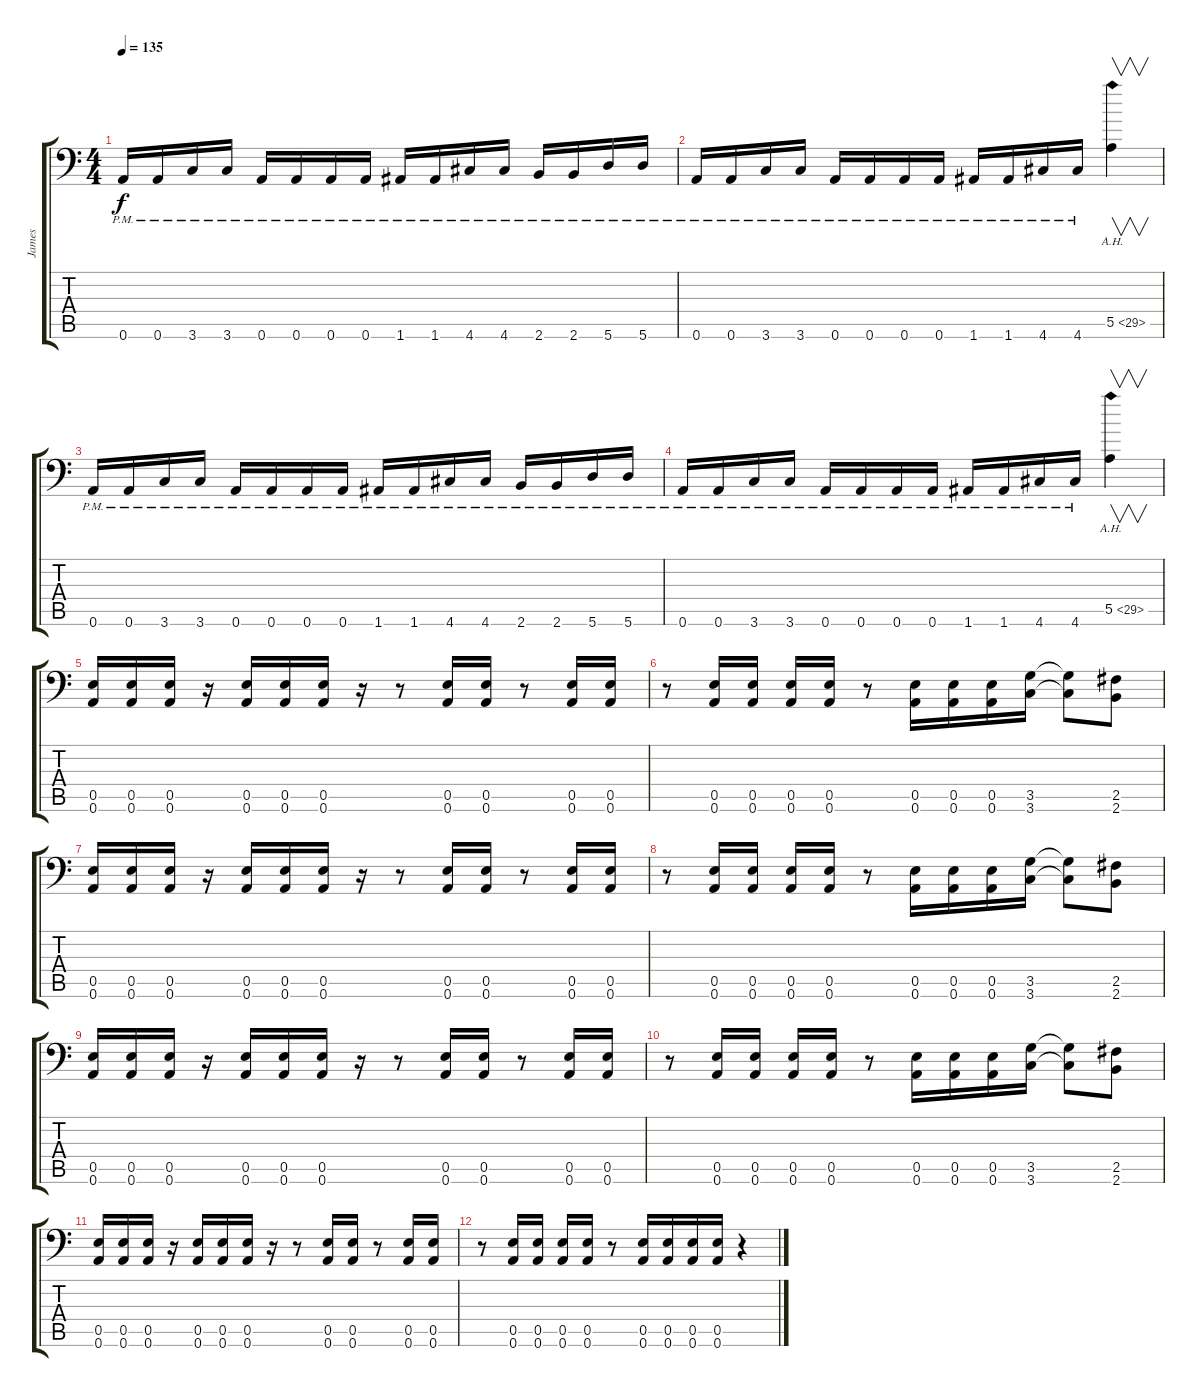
\track ("James" "James") {instrument overdrivenguitar}
\staff {score tabs}
\tuning (B3 Gb3 D3 A2 E2 A1) {hide}
\ts (4 4)
\tempo 135
\clef f4
\ks c
0.6{pm}.16{dy f} 0.6{pm}.16 3.6{pm}.16 3.6{pm}.16 0.6{pm}.16 0.6{pm}.16 0.6{pm}.16 0.6{pm}.16 1.6{pm}.16 1.6{pm}.16 4.6{pm}.16 4.6{pm}.16 2.6{pm}.16 2.6{pm}.16 5.6{pm}.16 5.6{pm}.16 |
0.6{pm}.16 0.6{pm}.16 3.6{pm}.16 3.6{pm}.16 0.6{pm}.16 0.6{pm}.16 0.6{pm}.16 0.6{pm}.16 1.6{pm}.16 1.6{pm}.16 4.6{pm}.16 4.6{pm}.16 5.5{ah 24}.4{v} |
0.6{pm}.16 0.6{pm}.16 3.6{pm}.16 3.6{pm}.16 0.6{pm}.16 0.6{pm}.16 0.6{pm}.16 0.6{pm}.16 1.6{pm}.16 1.6{pm}.16 4.6{pm}.16 4.6{pm}.16 2.6{pm}.16 2.6{pm}.16 5.6{pm}.16 5.6{pm}.16 |
0.6{pm}.16 0.6{pm}.16 3.6{pm}.16 3.6{pm}.16 0.6{pm}.16 0.6{pm}.16 0.6{pm}.16 0.6{pm}.16 1.6{pm}.16 1.6{pm}.16 4.6{pm}.16 4.6{pm}.16 5.5{ah 24}.4{v} |
(0.5 0.6).16 (0.5 0.6).16 (0.5 0.6).16 r.16 (0.5 0.6).16 (0.5 0.6).16 (0.5 0.6).16 r.16 r.8 (0.5 0.6).16 (0.5 0.6).16 r.8 (0.5 0.6).16 (0.5 0.6).16 |
r.8 (0.5 0.6).16 (0.5 0.6).16 (0.5 0.6).16 (0.5 0.6).16 r.8 (0.5 0.6).16 (0.5 0.6).16 (0.5 0.6).16 (3.5 3.6).16 (3.5{t} 3.6{t}).8 (2.5 2.6).8 |
(0.5 0.6).16 (0.5 0.6).16 (0.5 0.6).16 r.16 (0.5 0.6).16 (0.5 0.6).16 (0.5 0.6).16 r.16 r.8 (0.5 0.6).16 (0.5 0.6).16 r.8 (0.5 0.6).16 (0.5 0.6).16 |
r.8 (0.5 0.6).16 (0.5 0.6).16 (0.5 0.6).16 (0.5 0.6).16 r.8 (0.5 0.6).16 (0.5 0.6).16 (0.5 0.6).16 (3.5 3.6).16 (3.5{t} 3.6{t}).8 (2.5 2.6).8 |
(0.5 0.6).16 (0.5 0.6).16 (0.5 0.6).16 r.16 (0.5 0.6).16 (0.5 0.6).16 (0.5 0.6).16 r.16 r.8 (0.5 0.6).16 (0.5 0.6).16 r.8 (0.5 0.6).16 (0.5 0.6).16 |
r.8 (0.5 0.6).16 (0.5 0.6).16 (0.5 0.6).16 (0.5 0.6).16 r.8 (0.5 0.6).16 (0.5 0.6).16 (0.5 0.6).16 (3.5 3.6).16 (3.5{t} 3.6{t}).8 (2.5 2.6).8 |
(0.5 0.6).16 (0.5 0.6).16 (0.5 0.6).16 r.16 (0.5 0.6).16 (0.5 0.6).16 (0.5 0.6).16 r.16 r.8 (0.5 0.6).16 (0.5 0.6).16 r.8 (0.5 0.6).16 (0.5 0.6).16 |
r.8 (0.5 0.6).16 (0.5 0.6).16 (0.5 0.6).16 (0.5 0.6).16 r.8 (0.5 0.6).16 (0.5 0.6).16 (0.5 0.6).16 (0.5 0.6).16 r.4
